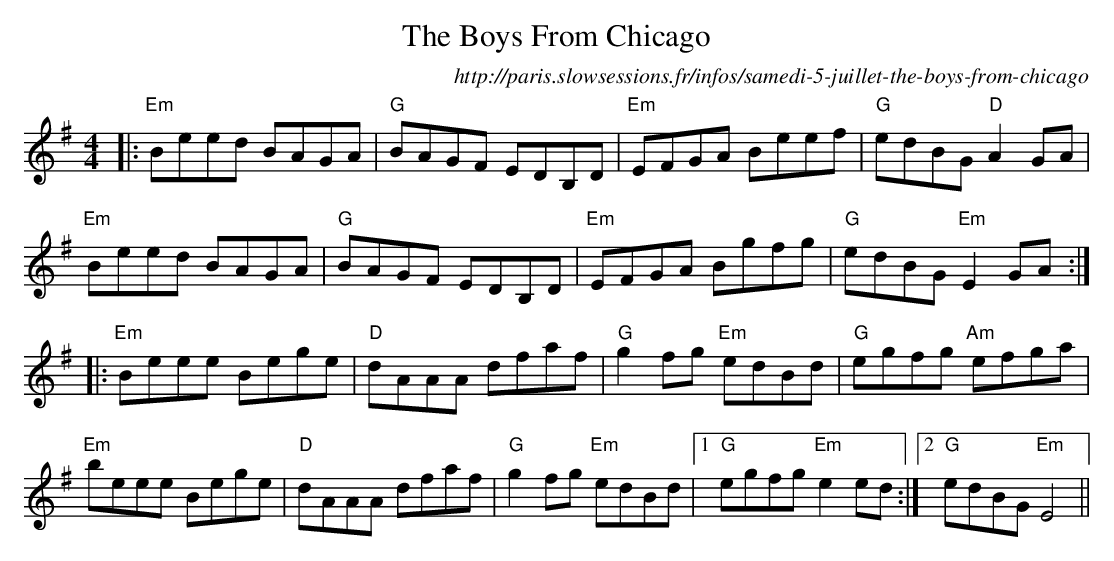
X:1
T:Boys From Chicago, The
O:http://paris.slowsessions.fr/infos/samedi-5-juillet-the-boys-from-chicago
M:4/4
L:1/8
K:Em
|: "Em"Beed BAGA | "G"BAGF EDB,D | "Em"EFGA Beef | "G"edBG "D"A2GA   |
   "Em"Beed BAGA | "G"BAGF EDB,D | "Em"EFGA Bgfg | "G"edBG "Em"E2GA :|
|: "Em"Beee Bege | "D"dAAA dfaf  | "G"g2fg "Em"edBd | "G"egfg "Am"efga |
   "Em"beee Bege | "D"dAAA dfaf  | "G"g2fg "Em"edBd | [1 "G"egfg "Em"e2ed :| [2 "G"edBG "Em"E4||
